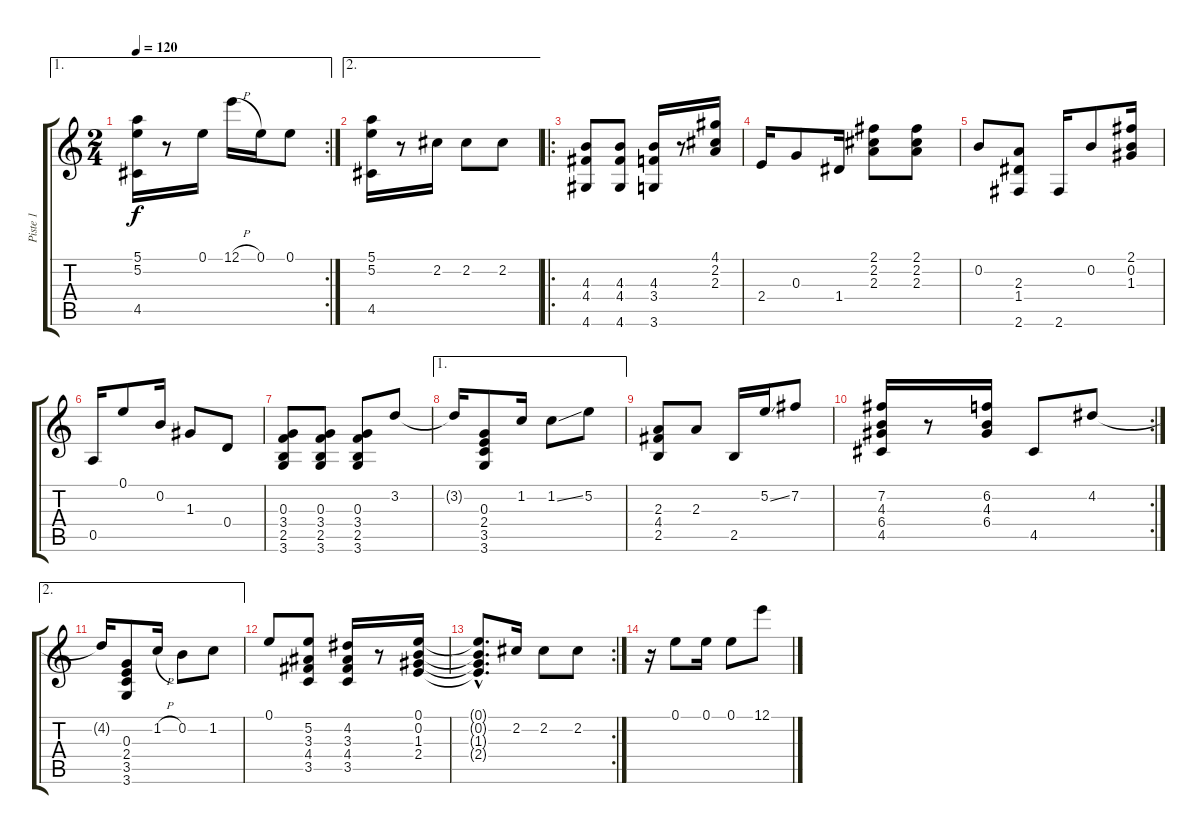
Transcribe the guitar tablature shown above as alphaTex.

\track ("Piste 1" "Piste 1") {instrument acousticguitarnylon}
\staff {score tabs}
\tuning (E4 B3 G3 D3 A2 E2) {hide}
\ae 1
\rc 2
\ts (2 4)
\tempo 120
\clef g2
\ks c
(5.1 5.2 4.5).16{dy f} r.8 0.1.16 12.1{h}.16 0.1.16 0.1.8 |
\ae 2
(5.1 5.2 4.5).16 r.8 2.2.16 2.2.8 2.2.8 |
\ro
(4.3 4.4 4.6).8 (4.3 4.4 4.6).8 (4.3 3.4 3.6).16 r.8 (4.1 2.2 2.3).16 |
2.4.16 0.3.8 1.4.16 (2.1 2.2 2.3).8 (2.1 2.2 2.3).8 |
0.2.8 (2.3 1.4 2.6).8 2.6.16 0.2.8 (2.1 0.2 1.3).16 |
0.5.16 0.1.8 0.2.16 1.3.8 0.4.8 |
(0.3 3.4 2.5 3.6).8 (0.3 3.4 2.5 3.6).8 (0.3 3.4 2.5 3.6).8 3.2.8 |
\ae 1
3.2{t}.16 (0.3 2.4 3.5 3.6).8 1.2.16 1.2{ss}.8 5.2.8 |
(2.3 4.4 2.5).8 2.3.8 2.5.16 5.2{ss}.16 7.2.8 |
\rc 2
(7.2 4.3 6.4 4.5).16 r.8 (6.2 4.3 6.4).16 4.5.8 4.2.8 |
\ae 2
4.2{t}.16 (0.3 2.4 3.5 3.6).8 1.2{h}.16 0.2.8 1.2.8 |
0.1.8 (5.2 3.3 4.4 3.5).8 (4.2 3.3 4.4 3.5).16 r.8 (0.1 0.2 1.3 2.4).16 |
\rc 2
(0.1{hac t} 0.2{hac t} 1.3{hac t} 2.4{hac t}).8{d} 2.2.16 2.2.8 2.2.8 |
r.16 0.1.8 0.1.16 0.1.8 12.1.8
